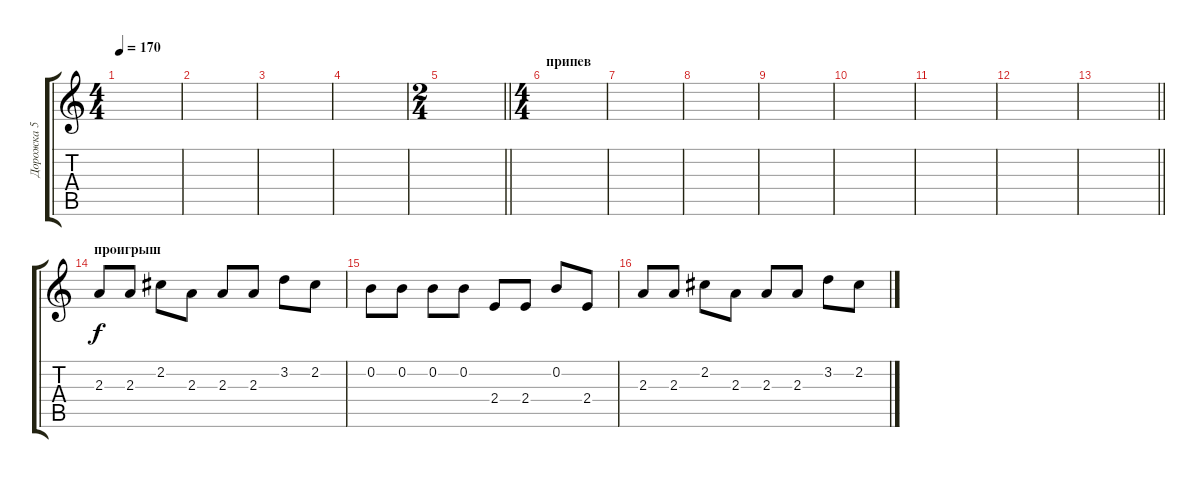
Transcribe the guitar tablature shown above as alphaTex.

\track ("Дорожка 5" "Дорожка 5") {instrument overdrivenguitar}
\staff {score tabs}
\tuning (E4 B3 G3 D3 A2 E2) {hide}
\ts (4 4)
\tempo 170
\clef g2
\ks c
|
|
|
|
\ts (2 4)
\barLineRight lightlight
|
\ts (4 4)
\section ("" "припев")
|
|
|
|
|
|
|
\barLineRight lightlight
|
\section ("" "проигрыш")
2.3.8 2.3.8 2.2.8 2.3.8 2.3.8 2.3.8 3.2.8 2.2.8 |
0.2.8 0.2.8 0.2.8 0.2.8 2.4.8 2.4.8 0.2.8 2.4.8 |
2.3.8 2.3.8 2.2.8 2.3.8 2.3.8 2.3.8 3.2.8 2.2.8
